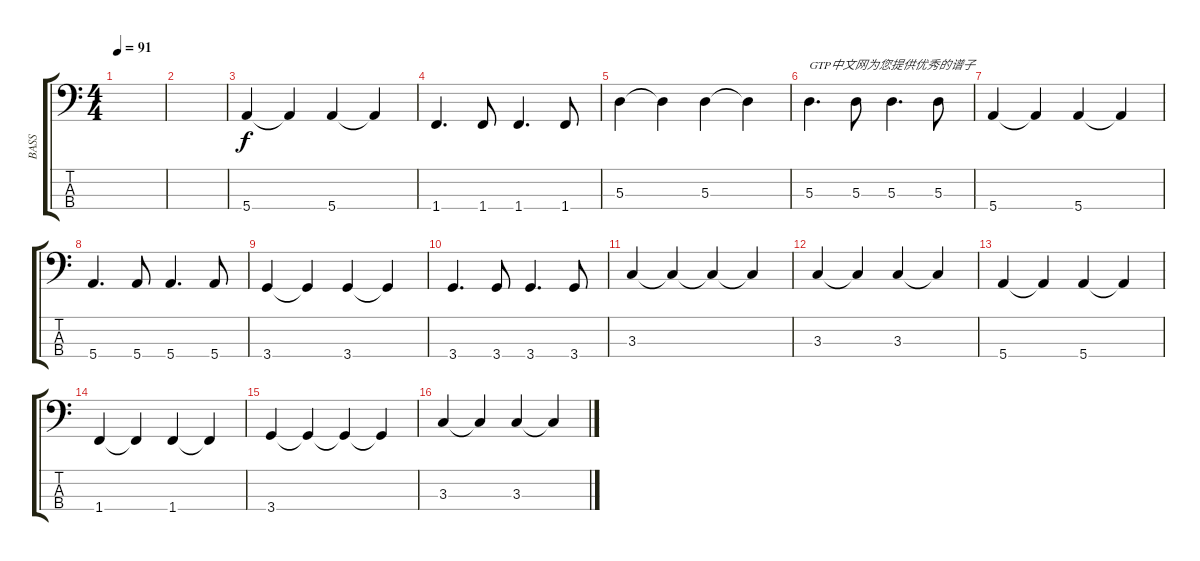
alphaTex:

\track ("BASS" "BASS") {instrument acousticguitarnylon}
\staff {score tabs}
\tuning (G2 D2 A1 E1) {hide}
\ts (4 4)
\tempo 91
\clef f4
\ks c
|
|
5.4.4 5.4{t}.4 5.4.4 5.4{t}.4 |
1.4.4{d} 1.4.8 1.4.4{d} 1.4.8 |
5.3.4 5.3{t}.4 5.3.4 5.3{t}.4 |
5.3.4{d txt "GTP中文网为您提供优秀的谱子"} 5.3.8 5.3.4{d} 5.3.8 |
5.4.4 5.4{t}.4 5.4.4 5.4{t}.4 |
5.4.4{d} 5.4.8 5.4.4{d} 5.4.8 |
3.4.4 3.4{t}.4 3.4.4 3.4{t}.4 |
3.4.4{d} 3.4.8 3.4.4{d} 3.4.8 |
3.3.4 3.3{t}.4 3.3{t}.4 3.3{t}.4 |
3.3.4 3.3{t}.4 3.3.4 3.3{t}.4 |
5.4.4 5.4{t}.4 5.4.4 5.4{t}.4 |
1.4.4 1.4{t}.4 1.4.4 1.4{t}.4 |
3.4.4 3.4{t}.4 3.4{t}.4 3.4{t}.4 |
3.3.4 3.3{t}.4 3.3.4 3.3{t}.4
